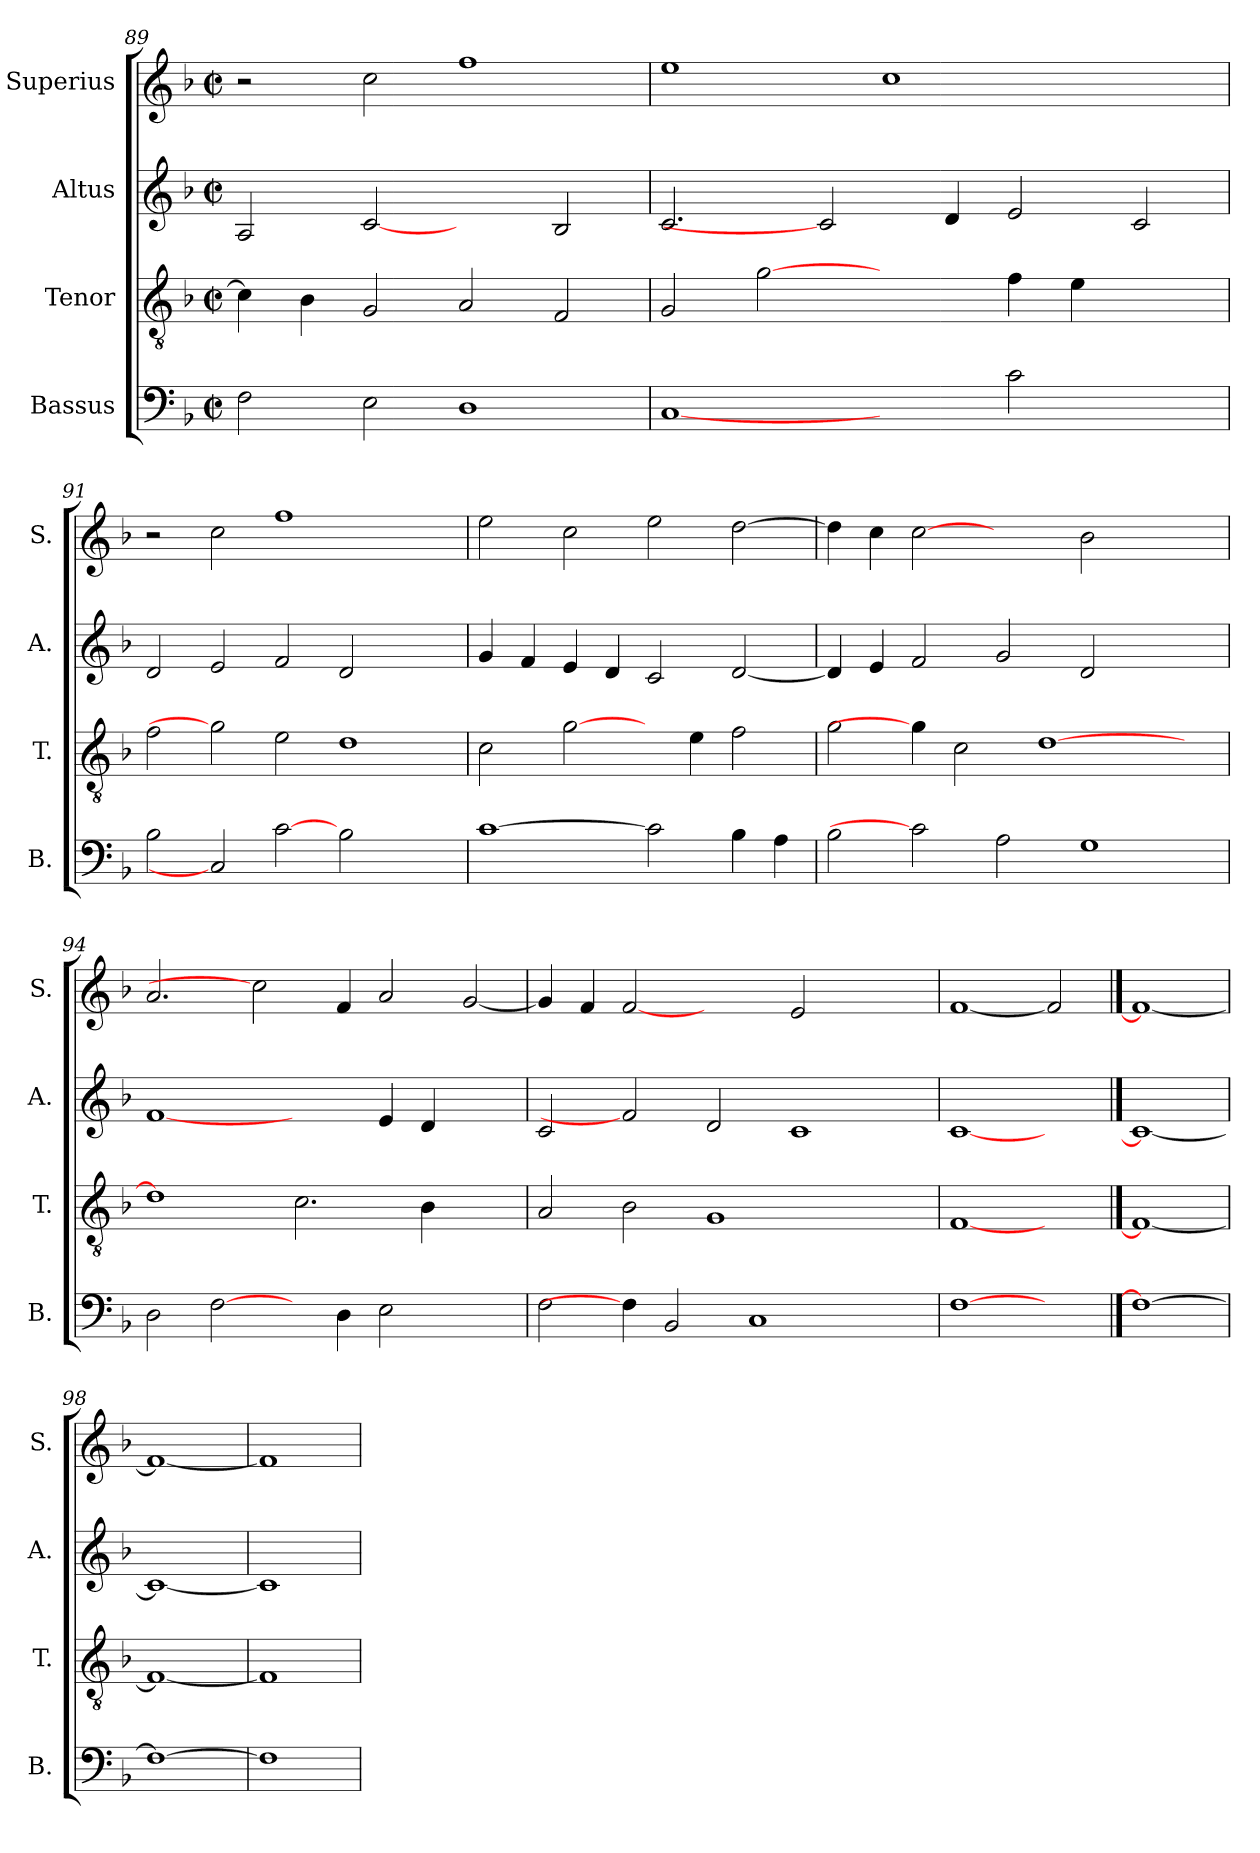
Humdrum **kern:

**kern	**kern	**kern	**kern
*part4	*part3	*part2	*part1
*staff4	*staff3	*staff2	*staff1
*I"Bassus	*I"Tenor	*I"Altus	*I"Superius
*I'B.	*I'T.	*I'A.	*I'S.
*clefF4	*clefGv2	*clefG2	*clefG2
*	*ITrd7c12	*	*
*k[b-]	*k[b-]	*k[b-]	*k[b-]
*F:	*F:	*F:	*F:
*M2/2	*M2/2	*M2/2	*M2/2
*met(c|)	*met(c|)	*met(c|)	*met(c|)
=89	=89	=89	=89
2Fi\	4Ci\]	2Ai/	2r
.	4BB-i\	.	.
2Ei\	2GGi/	[2ci	2cci\
1Di	2AAi/	2ryy	1ffi
.	2FFi/	2B-i/	.
=90	=90	=90	=90
[1Ci	2GGi/	2.ci/	1eei
.	[2Gi	.	.
.	.	2ci]	.
2ryy	2ryy	.	1cci
.	.	4di/	.
2ci\	4Fi\	2ei/	.
.	4Ei\	.	.
2ryy	2ryy	2ci/	2ryy
=91	=91	=91	=91
2B-i\	2Fi\	2di/	2r
2Ci]	2Gi]	2ei/	2cci\
[2ci	2Ei\	2fi/	1ffi
2B-i\	1Di	2di/	.
2ryy	.	2ryy	2ryy
!!LO:PB:g=z
=92	=92	=92	=92
[1ci	2Ci\	4gi/	2eei\
.	.	4fi/	.
.	[2Gi\	4ei/	2cci\
.	.	4di/	.
2ci]	4ryy	2ci/	2eei\
.	4Ei\	.	.
4B-i\	2Fi\	[<2di/	[>2ddi\
4Ai\	.	.	.
=93	=93	=93	=93
2B-i\	2Gi\	4di/]	4ddi\]
.	.	4ei/	4cci\
2ci]	4Gi\]	2fi/	[2cci
.	2Ci\	.	.
2Ai\	.	2gi/	2ryy
.	[>1Di	.	.
1Gi	.	2di/	2b-i\
.	.	2ryy	2ryy
.	4ryy	.	.
=94	=94	=94	=94
2Di\	1Di]	[1fi	2.ai/
[2Fi\	.	.	.
.	.	.	2cci]
4ryy	2.Ci\	2ryy	.
4Di\	.	.	4fi/
2Ei\	.	4ei/	2ai/
.	4BB-i\	4di/	.
2ryy	2ryy	2ryy	[<2gi/
=95	=95	=95	=95
2Fi\	2AAi/	2ci/	4gi/]
.	.	.	4fi/
4Fi\]	2BB-i\	2fi]	[2fi
2BB-i/	.	.	.
.	1GGi	2di/	2ryy
1Ci	.	.	.
.	.	1ci	2ei/
.	2ryy	.	2ryy
4ryy	.	.	.
=96	=96	=96	=96
[1Fi	[1FFi	[1ci	[1fi
2ryy	2ryy	2ryy	2fi]
==97	==97	==97	==97
1Fi_	1FFi_	1ci_	1fi_
=98	=98	=98	=98
1Fi_	1FFi_	1ci_	1fi_
=99	=99	=99	=99
1Fi]	1FFi]	1ci]	1fi]
=	=	=	=
*-	*-	*-	*-
